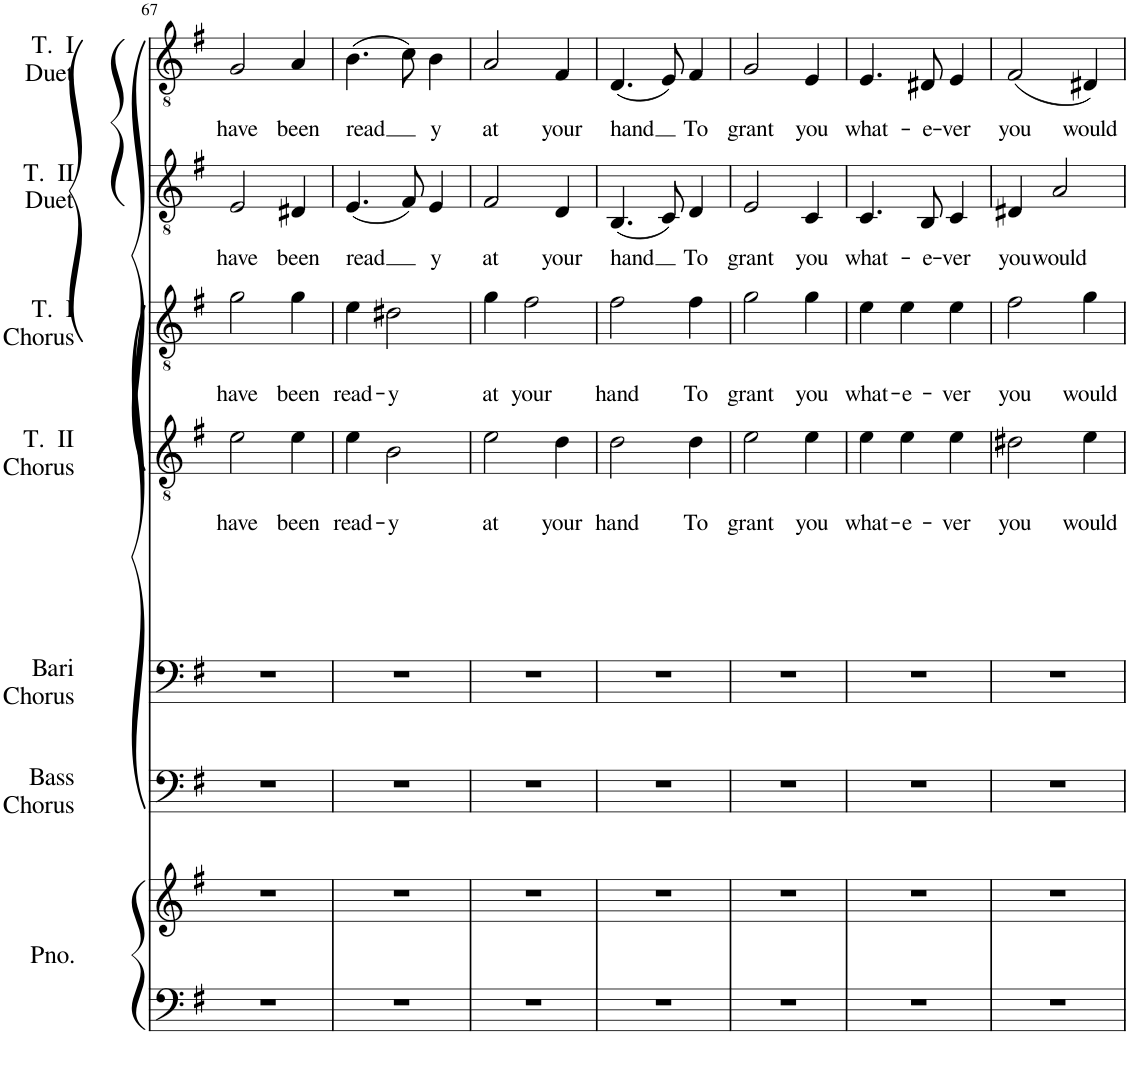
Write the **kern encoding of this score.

**kern	**kern	**kern	**kern	**kern	**text	**text	**kern	**text	**text	**kern	**text	**text	**kern	**text	**text
*part7	*part7	*part6	*part5	*part4	*part4	*part4	*part3	*part3	*part3	*part2	*part2	*part2	*part1	*part1	*part1
*staff8	*staff7	*staff6	*staff5	*staff4	*staff4	*staff4	*staff3	*staff3	*staff3	*staff2	*staff2	*staff2	*staff1	*staff1	*staff1
*I"Piano	*	*I"Bass Chorus	*I"Baritone Chorus	*I"Tenor II Chorus	*	*	*I"Tenor I Chorus	*	*	*I"Tenor II Duet	*	*	*I"Tenor I Duet	*	*
*I'Pno.	*	*I'Bass Chorus	*I'Bari Chorus	*I'T.  II Chorus	*	*	*I'T.  I Chorus	*	*	*I'T.  II Duet	*	*	*I'T.  I Duet	*	*
!!LO:PB:g=z
*clefF4	*clefG2	*clefF4	*clefF4	*clefGv2	*	*	*clefGv2	*	*	*clefGv2	*	*	*clefGv2	*	*
*k[f#]	*k[f#]	*k[f#]	*k[f#]	*k[f#]	*	*	*k[f#]	*	*	*k[f#]	*	*	*k[f#]	*	*
*M3/4	*M3/4	*M3/4	*M3/4	*M3/4	*	*	*M3/4	*	*	*M3/4	*	*	*M3/4	*	*
=67	=67	=67	=67	=67	=67	=67	=67	=67	=67	=67	=67	=67	=67	=67	=67
!	!	!	!	!	!	!LO:LY:b	!	!	!LO:LY:b	!	!	!LO:LY:b	!	!	!LO:LY:b
2.r	2.r	2.r	2.r	2e\	.	have	2g\	.	have	2E/	.	have	2G/	.	have
!	!	!	!	!	!	!LO:LY:b	!	!	!LO:LY:b	!	!	!LO:LY:b	!	!	!LO:LY:b
.	.	.	.	4e\	.	been	4g\	.	been	4D#X/	.	been	4A/	.	been
=68	=68	=68	=68	=68	=68	=68	=68	=68	=68	=68	=68	=68	=68	=68	=68
!	!	!	!	!	!	!LO:LY:b	!	!	!LO:LY:b	!	!	!LO:LY:b	!	!	!LO:LY:b
2.r	2.r	2.r	2.r	4e\	.	read-	4e\	.	read-	(4.E/	.	read	(4.B\	.	read
!	!	!	!	!	!	!LO:LY:b	!	!	!LO:LY:b	!	!	!	!	!	!
.	.	.	.	2B\	.	-y	2d#X\	.	-y	.	.	.	.	.	.
.	.	.	.	.	.	.	.	.	.	8F#/)	.	.	8c\)	.	.
!	!	!	!	!	!	!	!	!	!	!	!	!LO:LY:b	!	!	!LO:LY:b
.	.	.	.	.	.	.	.	.	.	4E/	.	y	4B\	.	y
=69	=69	=69	=69	=69	=69	=69	=69	=69	=69	=69	=69	=69	=69	=69	=69
!	!	!	!	!	!	!LO:LY:b	!	!	!LO:LY:b	!	!	!LO:LY:b	!	!	!LO:LY:b
2.r	2.r	2.r	2.r	2e\	.	at	4g\	.	at	2F#/	.	at	2A/	.	at
!	!	!	!	!	!	!	!	!	!LO:LY:b	!	!	!	!	!	!
.	.	.	.	.	.	.	2f#\	.	your	.	.	.	.	.	.
!	!	!	!	!	!	!LO:LY:b	!	!	!	!	!	!LO:LY:b	!	!	!LO:LY:b
.	.	.	.	4d\	.	your	.	.	.	4D/	.	your	4F#/	.	your
=70	=70	=70	=70	=70	=70	=70	=70	=70	=70	=70	=70	=70	=70	=70	=70
!	!	!	!	!	!	!LO:LY:b	!	!	!LO:LY:b	!	!	!LO:LY:b	!	!	!LO:LY:b
2.r	2.r	2.r	2.r	2d\	.	hand	2f#\	.	hand	(4.BB/	.	hand	(4.D/	.	hand
.	.	.	.	.	.	.	.	.	.	8C/)	.	.	8E/)	.	.
!	!	!	!	!	!	!LO:LY:b	!	!	!LO:LY:b	!	!	!LO:LY:b	!	!	!LO:LY:b
.	.	.	.	4d\	.	To	4f#\	.	To	4D/	.	To	4F#/	.	To
=71	=71	=71	=71	=71	=71	=71	=71	=71	=71	=71	=71	=71	=71	=71	=71
!	!	!	!	!	!	!LO:LY:b	!	!	!LO:LY:b	!	!	!LO:LY:b	!	!	!LO:LY:b
2.r	2.r	2.r	2.r	2e\	.	grant	2g\	.	grant	2E/	.	grant	2G/	.	grant
!	!	!	!	!	!	!LO:LY:b	!	!	!LO:LY:b	!	!	!LO:LY:b	!	!	!LO:LY:b
.	.	.	.	4e\	.	you	4g\	.	you	4C/	.	you	4E/	.	you
=72	=72	=72	=72	=72	=72	=72	=72	=72	=72	=72	=72	=72	=72	=72	=72
!	!	!	!	!	!	!LO:LY:b	!	!	!LO:LY:b	!	!	!LO:LY:b	!	!	!LO:LY:b
2.r	2.r	2.r	2.r	4e\	.	what-	4e\	.	what-	4.C/	.	what-	4.E/	.	what-
!	!	!	!	!	!	!LO:LY:b	!	!	!LO:LY:b	!	!	!	!	!	!
.	.	.	.	4e\	.	-e-	4e\	.	-e-	.	.	.	.	.	.
!	!	!	!	!	!	!	!	!	!	!	!	!LO:LY:b	!	!	!LO:LY:b
.	.	.	.	.	.	.	.	.	.	8BB/	.	-e-	8D#X/	.	-e-
!	!	!	!	!	!	!LO:LY:b	!	!	!LO:LY:b	!	!	!LO:LY:b	!	!	!LO:LY:b
.	.	.	.	4e\	.	-ver	4e\	.	-ver	4C/	.	-ver	4E/	.	-ver
=73	=73	=73	=73	=73	=73	=73	=73	=73	=73	=73	=73	=73	=73	=73	=73
!	!	!	!	!	!	!LO:LY:b	!	!	!LO:LY:b	!	!	!LO:LY:b	!	!	!LO:LY:b
2.r	2.r	2.r	2.r	2d#X\	.	you	2f#\	.	you	4D#X/	.	you	(2F#/	.	you
!	!	!	!	!	!	!	!	!	!	!	!	!LO:LY:b	!	!	!
.	.	.	.	.	.	.	.	.	.	2A/	.	would	.	.	.
!	!	!	!	!	!	!LO:LY:b	!	!	!LO:LY:b	!	!	!	!	!	!LO:LY:b
.	.	.	.	4e\	.	would	4g\	.	would	.	.	.	4D#X/)	.	would
=	=	=	=	=	=	=	=	=	=	=	=	=	=	=	=
*-	*-	*-	*-	*-	*-	*-	*-	*-	*-	*-	*-	*-	*-	*-	*-
